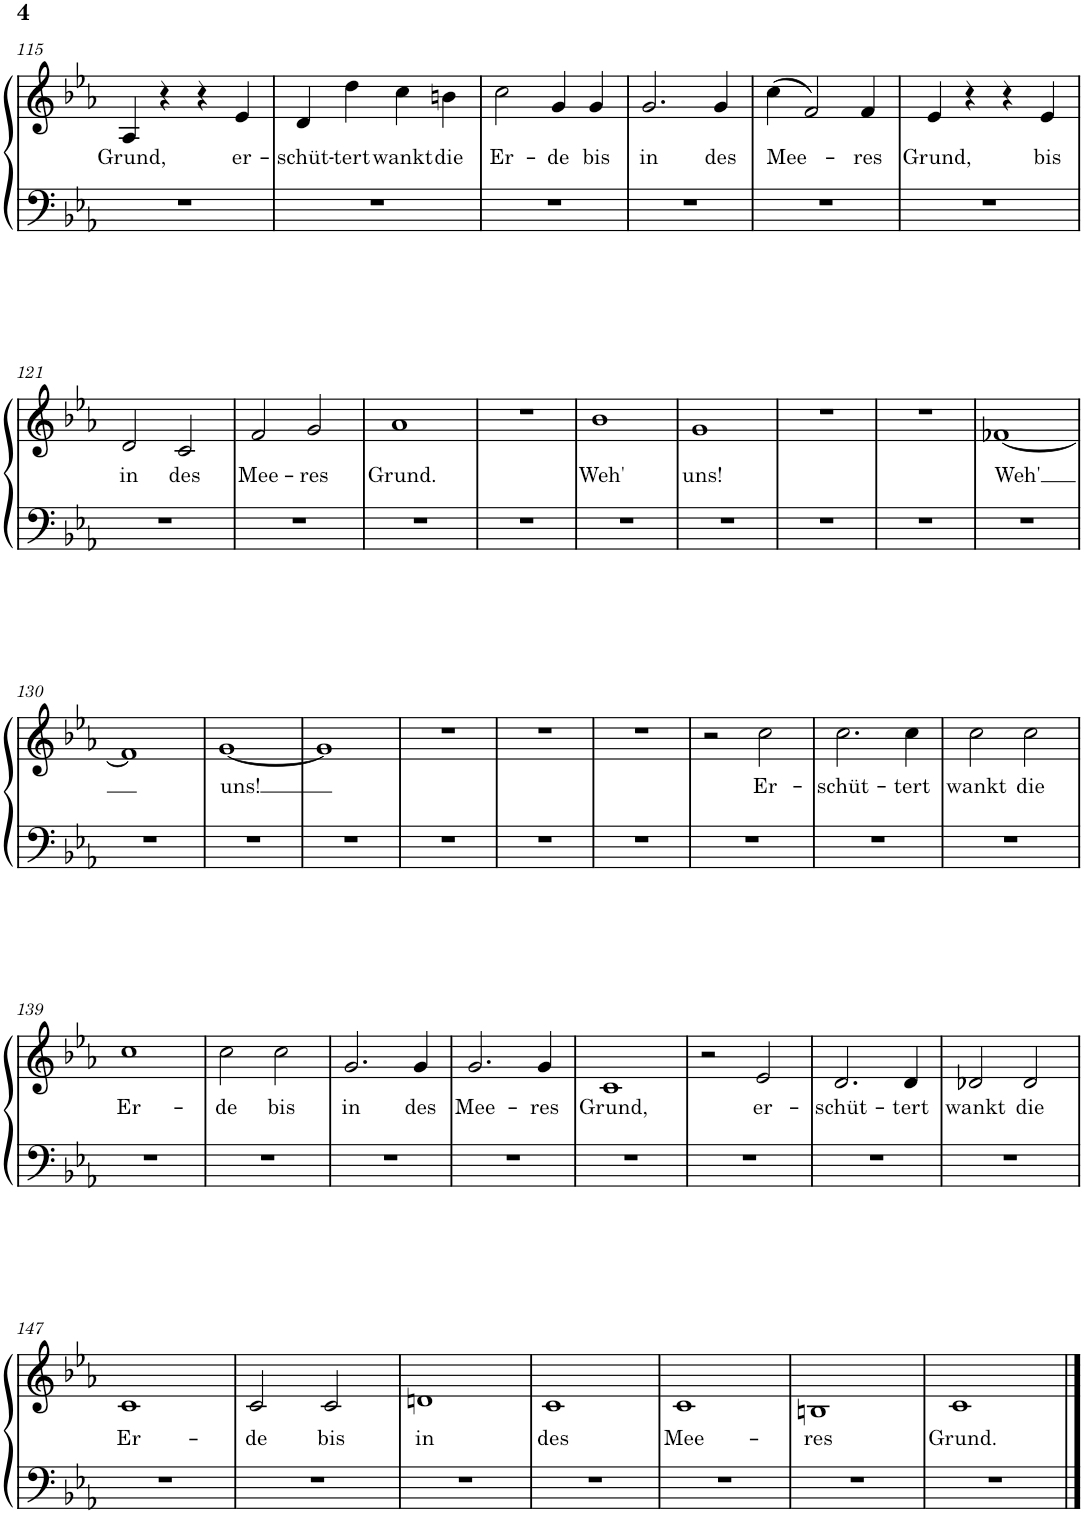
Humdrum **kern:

**kern	**kern	**text
*part1	*part1	*part1
*staff2	*staff1	*staff1
*I"Piano	*	*
*I'Pno.	*	*
!!LO:PB:g=z
*clefF4	*clefG2	*
*k[b-e-a-]	*k[b-e-a-]	*
*M2/2	*M2/2	*
*met(c|)	*met(c|)	*
=115	=115	=115
!	!	!LO:LY:b
1r	4A-/	Grund,
.	4r	.
.	4r	.
!	!	!LO:LY:b
.	4e-/	er-
=116	=116	=116
!	!	!LO:LY:b
1r	4d/	-schüt-
!	!	!LO:LY:b
.	4dd\	-tert
!	!	!LO:LY:b
.	4cc\	wankt
!	!	!LO:LY:b
.	4bn\	die
=117	=117	=117
!	!	!LO:LY:b
1r	2cc\	Er-
!	!	!LO:LY:b
.	4g/	-de
!	!	!LO:LY:b
.	4g/	bis
=118	=118	=118
!	!	!LO:LY:b
1r	2.g/	in
!	!	!LO:LY:b
.	4g/	des
=119	=119	=119
!	!	!LO:LY:b
1r	(4cc\	-Mee-
.	2f/)	.
!	!	!LO:LY:b
.	4f/	-res
=120	=120	=120
!	!	!LO:LY:b
1r	4e-/	Grund,
.	4r	.
.	4r	.
!	!	!LO:LY:b
.	4e-/	bis
!!LO:LB:g=z
=121	=121	=121
!	!	!LO:LY:b
1r	2d/	in
!	!	!LO:LY:b
.	2c/	des
=122	=122	=122
!	!	!LO:LY:b
1r	2f/	Mee-
!	!	!LO:LY:b
.	2g/	-res
=123	=123	=123
!	!	!LO:LY:b
1r	1a-	Grund.
=124	=124	=124
1r	1r	.
=125	=125	=125
!	!	!LO:LY:b
1r	1b-	Weh'
=126	=126	=126
!	!	!LO:LY:b
1r	1g	uns!
=127	=127	=127
1r	1r	.
=128	=128	=128
1r	1r	.
=129	=129	=129
!	!	!LO:LY:b
1r	[1f-X	Weh'
!!LO:LB:g=z
=130	=130	=130
1r	1f-]	.
=131	=131	=131
!	!	!LO:LY:b
1r	[1g	uns!
=132	=132	=132
1r	1g]	.
=133	=133	=133
1r	1r	.
=134	=134	=134
1r	1r	.
=135	=135	=135
1r	1r	.
=136	=136	=136
1r	2r	.
!	!	!LO:LY:b
.	2cc\	Er-
=137	=137	=137
!	!	!LO:LY:b
1r	2.cc\	-schüt-
!	!	!LO:LY:b
.	4cc\	-tert
=138	=138	=138
!	!	!LO:LY:b
1r	2cc\	wankt
!	!	!LO:LY:b
.	2cc\	die
!!LO:LB:g=z
=139	=139	=139
!	!	!LO:LY:b
1r	1cc	Er-
=140	=140	=140
!	!	!LO:LY:b
1r	2cc\	-de
!	!	!LO:LY:b
.	2cc\	bis
=141	=141	=141
!	!	!LO:LY:b
1r	2.g/	in
!	!	!LO:LY:b
.	4g/	des
=142	=142	=142
!	!	!LO:LY:b
1r	2.g/	Mee-
!	!	!LO:LY:b
.	4g/	-res
=143	=143	=143
!	!	!LO:LY:b
1r	1c	Grund,
=144	=144	=144
1r	2r	.
!	!	!LO:LY:b
.	2e-/	er-
=145	=145	=145
!	!	!LO:LY:b
1r	2.d/	-schüt-
!	!	!LO:LY:b
.	4d/	-tert
=146	=146	=146
!	!	!LO:LY:b
1r	2d-X/	wankt
!	!	!LO:LY:b
.	2d-/	die
!!LO:LB:g=z
=147	=147	=147
!	!	!LO:LY:b
1r	1c	Er-
=148	=148	=148
!	!	!LO:LY:b
1r	2c/	-de
!	!	!LO:LY:b
.	2c/	bis
=149	=149	=149
!	!	!LO:LY:b
1r	1dn	in
=150	=150	=150
!	!	!LO:LY:b
1r	1c	des
=151	=151	=151
!	!	!LO:LY:b
1r	1c	Mee-
=152	=152	=152
!	!	!LO:LY:b
1r	1Bn	-res
=153	=153	=153
!	!	!LO:LY:b
1r	1c	Grund.
==	==	==
*-	*-	*-
